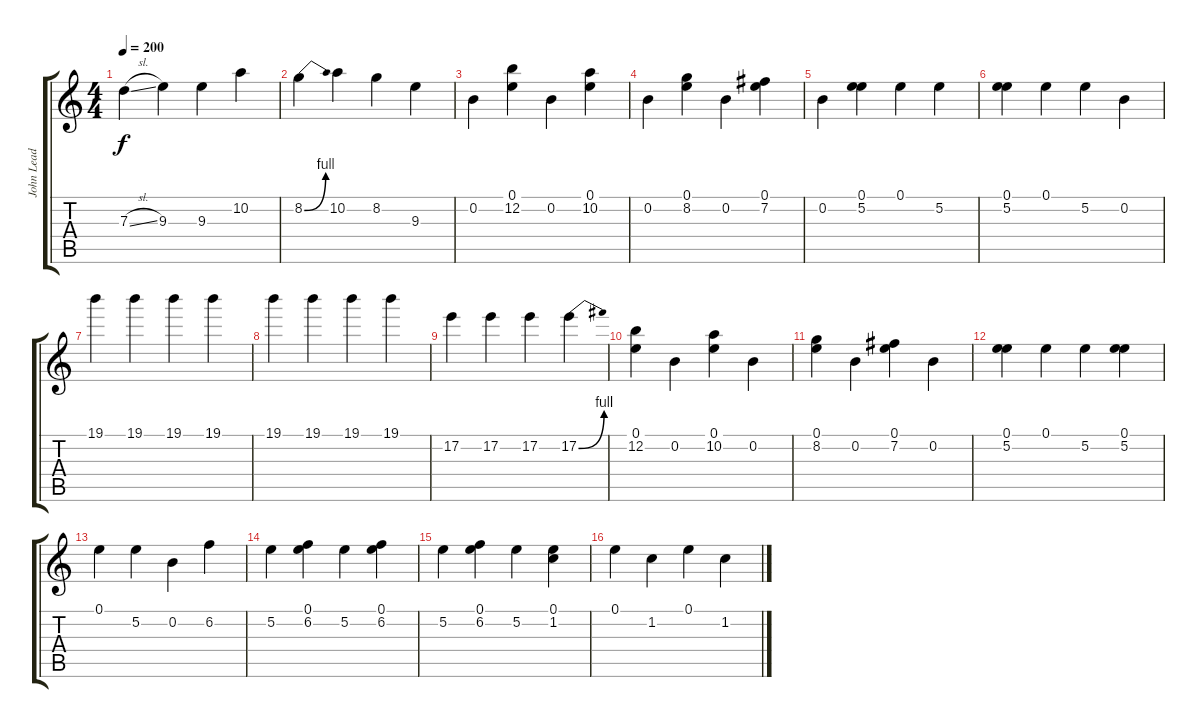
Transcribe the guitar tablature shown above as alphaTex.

\track ("John Lead Guitar" "John Lead ") {instrument electricguitarclean}
\staff {score tabs}
\tuning (E4 B3 G3 D3 A2 E2) {hide}
\ts (4 4)
\tempo 200
\clef g2
\ks c
7.3{sl}.4{dy f} 9.3.4 9.3.4 10.2.4 |
8.2{be (bend 0 0 60 4)}.4 10.2.4 8.2.4 9.3.4 |
0.2.4 (0.1 12.2).4 0.2.4 (0.1 10.2).4 |
0.2.4 (0.1 8.2).4 0.2.4 (0.1 7.2).4 |
0.2.4 (0.1 5.2).4 0.1.4 5.2.4 |
(0.1 5.2).4 0.1.4 5.2.4 0.2.4 |
19.1.4 19.1.4 19.1.4 19.1.4 |
19.1.4 19.1.4 19.1.4 19.1.4 |
17.2.4 17.2.4 17.2.4 17.2{be (bend 0 0 60 4)}.4 |
(0.1 12.2).4 0.2.4 (0.1 10.2).4 0.2.4 |
(0.1 8.2).4 0.2.4 (0.1 7.2).4 0.2.4 |
(0.1 5.2).4 0.1.4 5.2.4 (0.1 5.2).4 |
0.1.4 5.2.4 0.2.4 6.2.4 |
5.2.4 (0.1 6.2).4 5.2.4 (0.1 6.2).4 |
5.2.4 (0.1 6.2).4 5.2.4 (0.1 1.2).4 |
0.1.4 1.2.4 0.1.4 1.2.4
